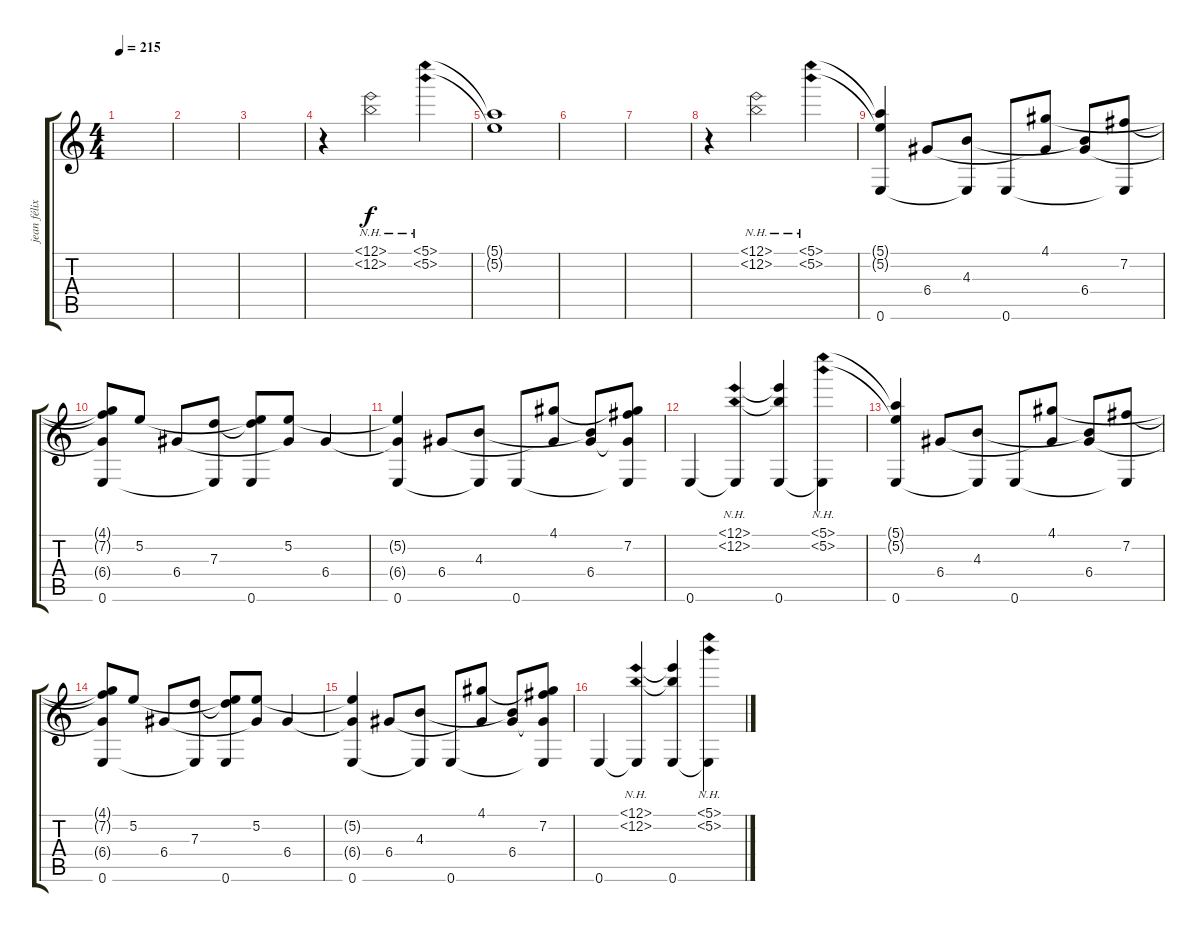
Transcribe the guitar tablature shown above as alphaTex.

\track ("jean félix" "jean félix") {instrument acousticguitarnylon}
\staff {score tabs}
\tuning (E4 B3 G3 D3 A2 E2) {hide}
\ts (4 4)
\tempo 215
\clef g2
\ks c
|
|
|
r.4 (12.1{nh} 12.2{nh}).2 (5.1{nh} 5.2{nh}).4 |
(5.1{t} 5.2{t}).1 |
|
|
r.4 (12.1{nh} 12.2{nh}).2 (5.1{nh} 5.2{nh}).4 |
(5.1{t} 5.2{t} 0.6).4 6.4.8 (4.3 0.6{t}).8 0.6.8 (4.1 6.4{t}).8 (4.3{t} 6.4).8 (7.2 0.6{t}).8 |
(4.1{t} 7.2{t} 6.4{t} 0.6).8 5.2.8 6.4.8 (7.3 0.6{t}).8 (5.2{t} 7.3{t} 0.6).8 (5.2 6.4{t}).8 6.4.4 |
(5.2{t} 6.4{t} 0.6).4 6.4.8 (4.3 0.6{t}).8 0.6.8 (4.1 6.4{t}).8 (4.3{t} 6.4).8 (4.1{t} 7.2 6.4{t} 0.6{t}).8 |
0.6.4 (12.1{nh} 12.2{nh} 0.6{t}).4 (12.1{t} 12.2{t} 0.6).4 (5.1{nh} 5.2{nh} 0.6{t}).4 |
(5.1{t} 5.2{t} 0.6).4 6.4.8 (4.3 0.6{t}).8 0.6.8 (4.1 6.4{t}).8 (4.3{t} 6.4).8 (7.2 0.6{t}).8 |
(4.1{t} 7.2{t} 6.4{t} 0.6).8 5.2.8 6.4.8 (7.3 0.6{t}).8 (5.2{t} 7.3{t} 0.6).8 (5.2 6.4{t}).8 6.4.4 |
(5.2{t} 6.4{t} 0.6).4 6.4.8 (4.3 0.6{t}).8 0.6.8 (4.1 6.4{t}).8 (4.3{t} 6.4).8 (4.1{t} 7.2 6.4{t} 0.6{t}).8 |
0.6.4 (12.1{nh} 12.2{nh} 0.6{t}).4 (12.1{t} 12.2{t} 0.6).4 (5.1{nh} 5.2{nh} 0.6{t}).4
